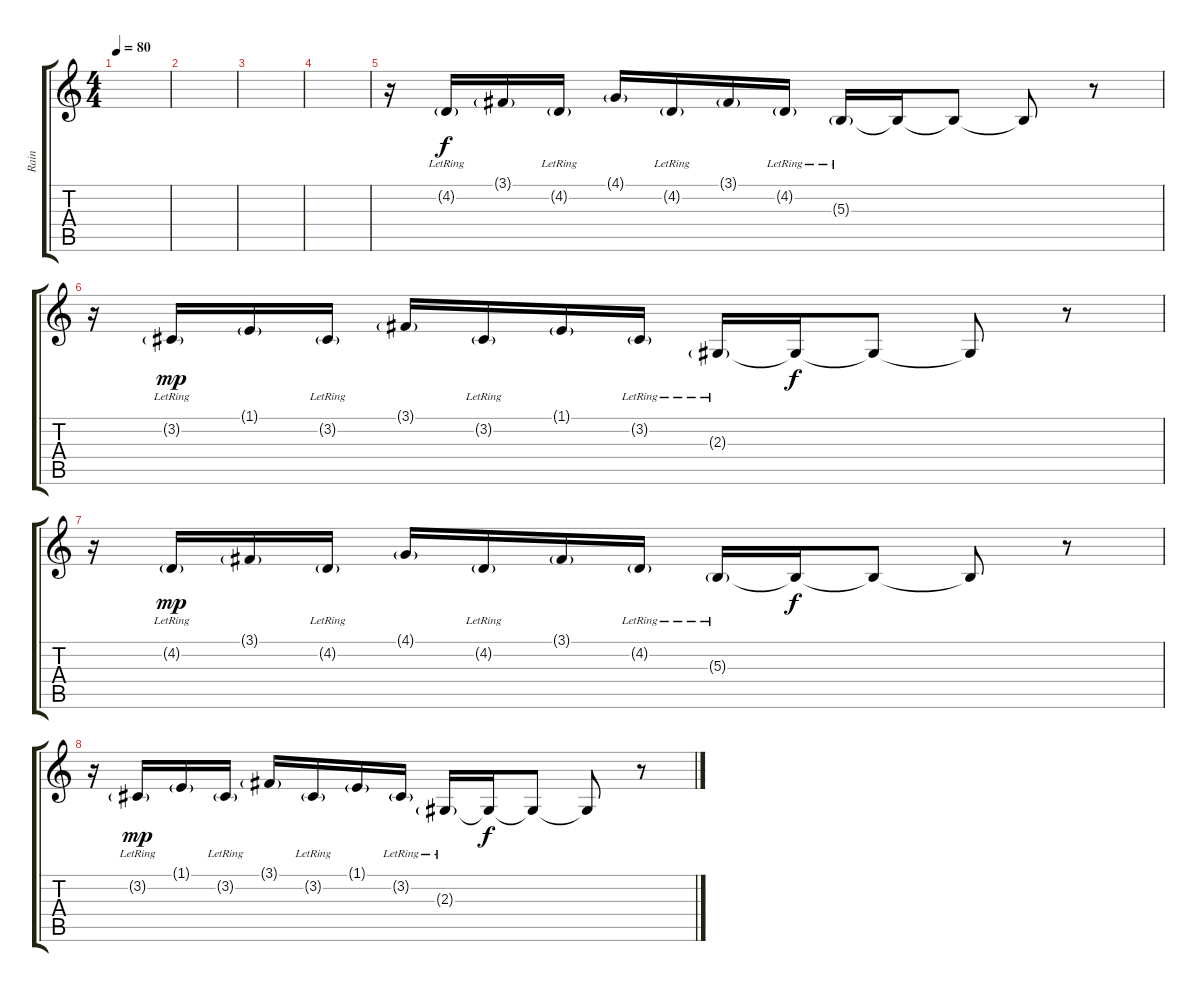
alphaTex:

\track ("Rain" "Rain") {instrument pad1newage}
\staff {score tabs}
\tuning (Eb4 Bb3 Gb3 Db3 Ab2 Eb2) {hide}
\ts (4 4)
\tempo 80
\clef g2
\ks c
|
|
|
|
r.16 4.2{g lr}.16 3.1{g}.16 4.2{g lr}.16 4.1{g}.16 4.2{g lr}.16 3.1{g}.16 4.2{g lr}.16 5.3{g lr}.16 5.3{t}.16{dy f} 5.3{t}.8 5.3{t}.8 r.8 |
r.16 3.2{g lr}.16{dy mp} 1.1{g}.16 3.2{g lr}.16 3.1{g}.16 3.2{g lr}.16 1.1{g}.16 3.2{g lr}.16 2.3{g lr}.16 2.3{t}.16{dy f} 2.3{t}.8 2.3{t}.8 r.8 |
r.16 4.2{g lr}.16{dy mp} 3.1{g}.16 4.2{g lr}.16 4.1{g}.16 4.2{g lr}.16 3.1{g}.16 4.2{g lr}.16 5.3{g lr}.16 5.3{t}.16{dy f} 5.3{t}.8 5.3{t}.8 r.8 |
r.16 3.2{g lr}.16{dy mp} 1.1{g}.16 3.2{g lr}.16 3.1{g}.16 3.2{g lr}.16 1.1{g}.16 3.2{g lr}.16 2.3{g lr}.16 2.3{t}.16{dy f} 2.3{t}.8 2.3{t}.8 r.8
